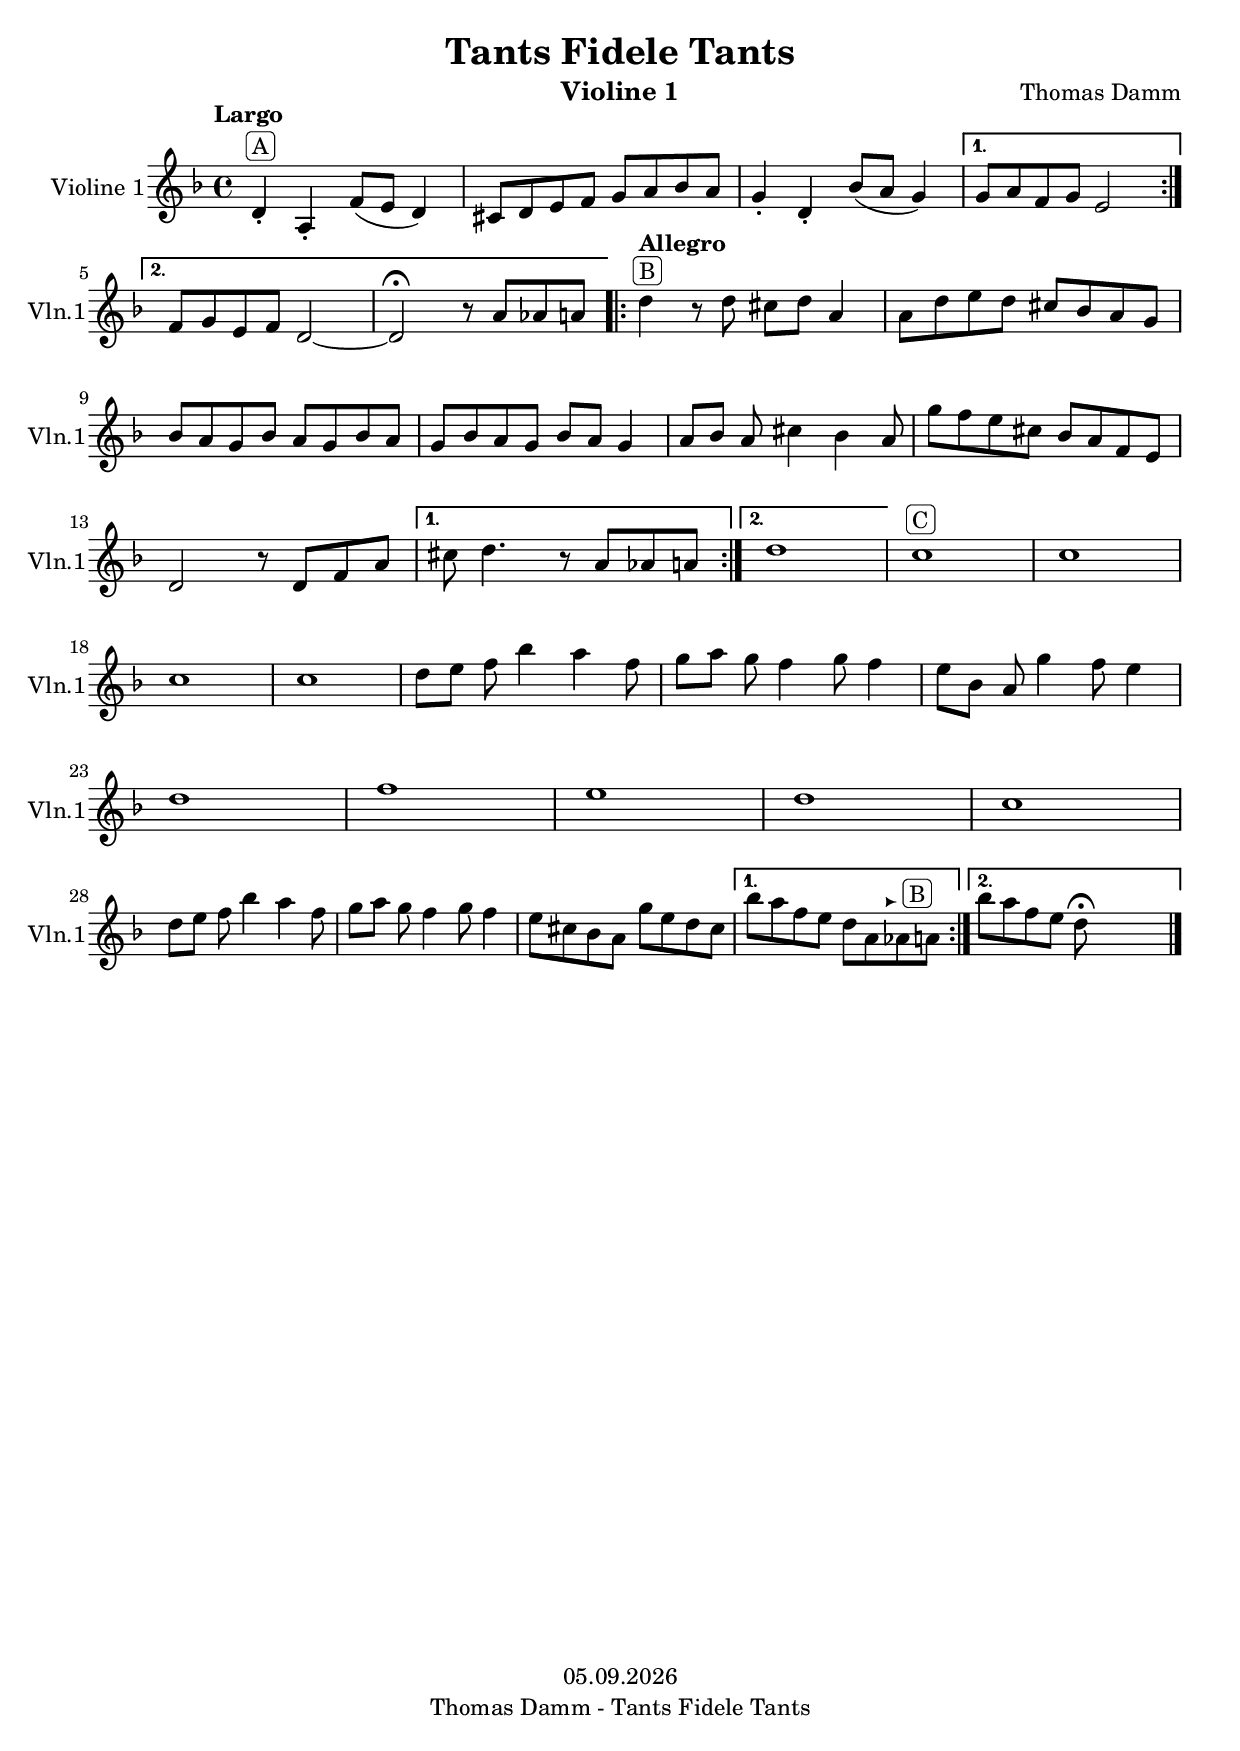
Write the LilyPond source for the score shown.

\version "2.18.2"

\include "../globals.ily"
\include "../voices/violin1.ily"

\header {
  instrument = "Violine 1"
}

\score {
  <<
    \new Staff \with { instrumentName = "Violine 1" shortInstrumentName = "Vln.1" } { \violinI }
  >>
  \layout {
    indent = 1.5\cm
    short-indent = 0.5\cm
  }
}
